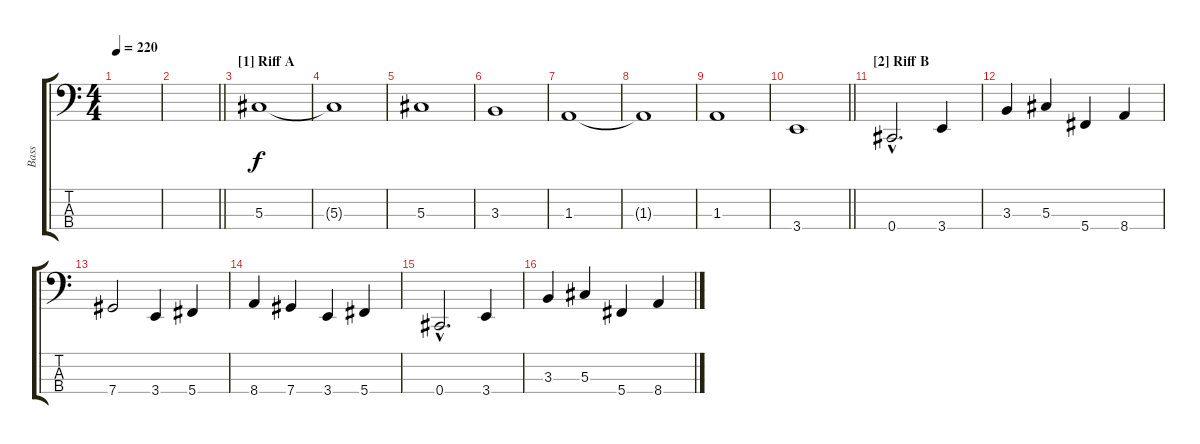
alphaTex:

\track ("Bass" "Bass") {instrument electricbassfinger}
\staff {score tabs}
\tuning (Gb2 Db2 Ab1 Db1) {hide}
\ts (4 4)
\tempo 220
\clef f4
\ks c
|
\barLineRight lightlight
|
\section ("" "[1] Riff A")
5.3.1 |
5.3{t}.1 |
5.3.1 |
3.3.1 |
1.3.1 |
1.3{t}.1 |
1.3.1 |
\barLineRight lightlight
3.4.1 |
\section ("" "[2] Riff B")
0.4{hac}.2{d} 3.4.4 |
3.3.4 5.3.4 5.4.4 8.4.4 |
7.4.2 3.4.4 5.4.4 |
8.4.4 7.4.4 3.4.4 5.4.4 |
0.4{hac}.2{d} 3.4.4 |
3.3.4 5.3.4 5.4.4 8.4.4
